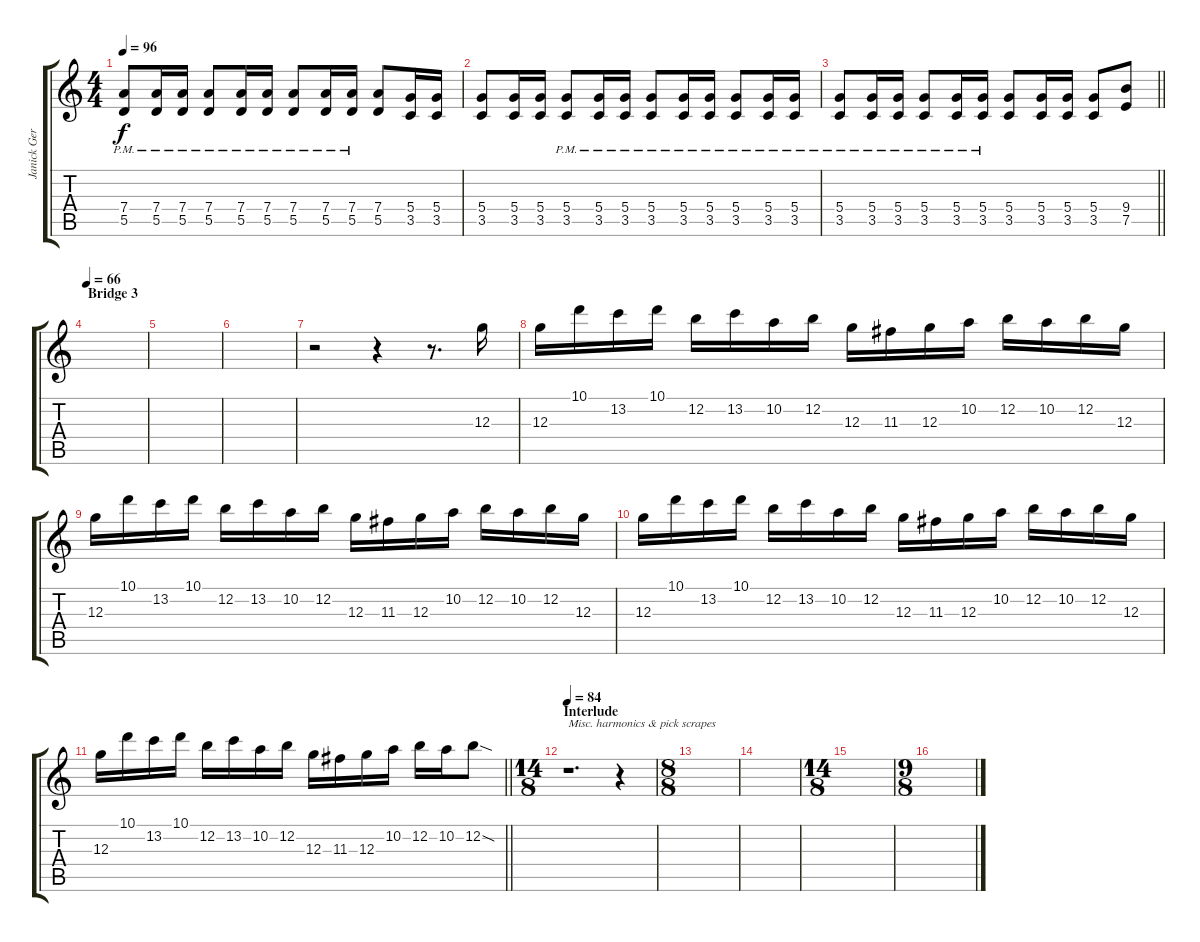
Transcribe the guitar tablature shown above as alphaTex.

\track ("Janick Gers" "Janick Ger") {instrument distortionguitar}
\staff {score tabs}
\tuning (E4 B3 G3 D3 A2 E2) {hide}
\ts (4 4)
\tempo 96
\clef g2
\ks c
(7.4{pm} 5.5{pm}).8{dy f} (7.4{pm} 5.5{pm}).16 (7.4{pm} 5.5{pm}).16 (7.4{pm} 5.5{pm}).8 (7.4{pm} 5.5{pm}).16 (7.4{pm} 5.5{pm}).16 (7.4{pm} 5.5{pm}).8 (7.4{pm} 5.5{pm}).16 (7.4{pm} 5.5{pm}).16 (7.4 5.5).8 (5.4 3.5).16 (5.4 3.5).16 |
(5.4 3.5).8 (5.4 3.5).16 (5.4 3.5).16 (5.4{pm} 3.5{pm}).8 (5.4{pm} 3.5{pm}).16 (5.4{pm} 3.5{pm}).16 (5.4{pm} 3.5{pm}).8 (5.4{pm} 3.5{pm}).16 (5.4{pm} 3.5{pm}).16 (5.4{pm} 3.5{pm}).8 (5.4{pm} 3.5{pm}).16 (5.4{pm} 3.5{pm}).16 |
\barLineRight lightlight
(5.4{pm} 3.5{pm}).8 (5.4{pm} 3.5{pm}).16 (5.4{pm} 3.5{pm}).16 (5.4{pm} 3.5{pm}).8 (5.4{pm} 3.5{pm}).16 (5.4{pm} 3.5{pm}).16 (5.4 3.5).8 (5.4 3.5).16 (5.4 3.5).16 (5.4 3.5).8 (9.4 7.5).8 |
\section ("" "Bridge 3")
\tempo 66
|
|
|
r.2 r.4 r.8{d} 12.3.16 |
12.3.16 10.1.16 13.2.16 10.1.16 12.2.16 13.2.16 10.2.16 12.2.16 12.3.16 11.3.16 12.3.16 10.2.16 12.2.16 10.2.16 12.2.16 12.3.16 |
12.3.16 10.1.16 13.2.16 10.1.16 12.2.16 13.2.16 10.2.16 12.2.16 12.3.16 11.3.16 12.3.16 10.2.16 12.2.16 10.2.16 12.2.16 12.3.16 |
12.3.16 10.1.16 13.2.16 10.1.16 12.2.16 13.2.16 10.2.16 12.2.16 12.3.16 11.3.16 12.3.16 10.2.16 12.2.16 10.2.16 12.2.16 12.3.16 |
\barLineRight lightlight
12.3.16 10.1.16 13.2.16 10.1.16 12.2.16 13.2.16 10.2.16 12.2.16 12.3.16 11.3.16 12.3.16 10.2.16 12.2.16 10.2.16 12.2{sod}.8 |
\ts (14 8)
\section ("" "Interlude")
\tempo 84
r.1{d txt "Misc. harmonics & pick scrapes"} r.4 |
\ts (8 8)
|
|
\ts (14 8)
|
\ts (9 8)
